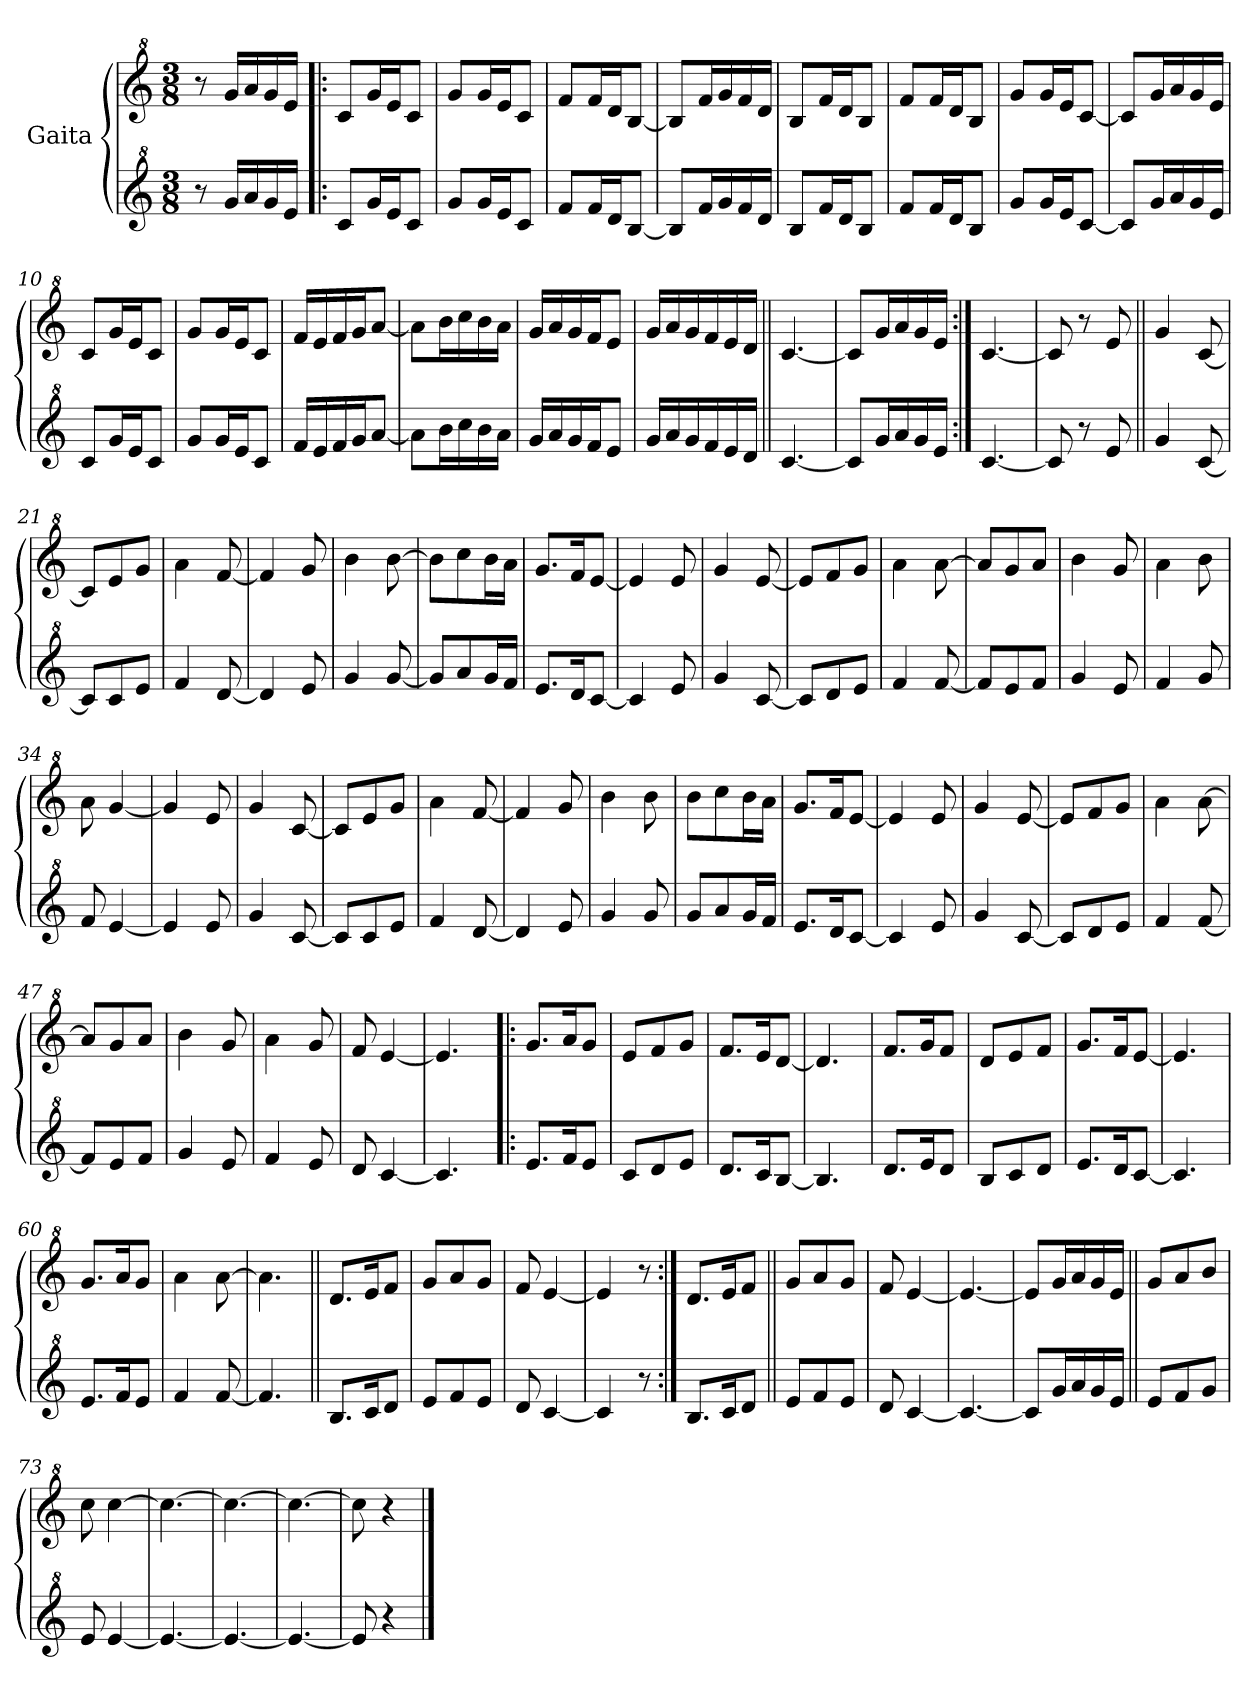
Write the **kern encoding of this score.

**kern	**kern
*part2	*part1
*staff2	*staff1
*I"Gaita	*I"Gaita
*clefG^2	*clefG^2
*k[]	*k[]
*M3/8	*M3/8
*MM114	*MM114
=1	=1
8r	8r
16gg/LL	16gg/LL
16aa/	16aa/
16gg/	16gg/
16ee/JJ	16ee/JJ
=2!|:	=2!|:
8cc/L	8cc/L
16gg/L	16gg/L
16ee/J	16ee/J
8cc/J	8cc/J
=3	=3
8gg/L	8gg/L
16gg/L	16gg/L
16ee/J	16ee/J
8cc/J	8cc/J
=4	=4
8ff/L	8ff/L
16ff/L	16ff/L
16dd/J	16dd/J
[8b/J	[8b/J
=5	=5
8b/L]	8b/L]
16ff/L	16ff/L
16gg/	16gg/
16ff/	16ff/
16dd/JJ	16dd/JJ
=6	=6
8b/L	8b/L
16ff/L	16ff/L
16dd/J	16dd/J
8b/J	8b/J
=7	=7
8ff/L	8ff/L
16ff/L	16ff/L
16dd/J	16dd/J
8b/J	8b/J
=8	=8
8gg/L	8gg/L
16gg/L	16gg/L
16ee/J	16ee/J
[8cc/J	[8cc/J
=9	=9
8cc/L]	8cc/L]
16gg/L	16gg/L
16aa/	16aa/
16gg/	16gg/
16ee/JJ	16ee/JJ
=10	=10
8cc/L	8cc/L
16gg/L	16gg/L
16ee/J	16ee/J
8cc/J	8cc/J
!!LO:LB:g=z
=11	=11
8gg/L	8gg/L
16gg/L	16gg/L
16ee/J	16ee/J
8cc/J	8cc/J
=12	=12
16ff/LL	16ff/LL
16ee/	16ee/
16ff/	16ff/
16gg/J	16gg/J
[8aa/J	[8aa/J
=13	=13
8aa\L]	8aa\L]
16bb\L	16bb\L
16ccc\	16ccc\
16bb\	16bb\
16aa\JJ	16aa\JJ
=14	=14
16gg/LL	16gg/LL
16aa/	16aa/
16gg/	16gg/
16ff/J	16ff/J
8ee/J	8ee/J
=15	=15
16gg/LL	16gg/LL
16aa/	16aa/
16gg/	16gg/
16ff/	16ff/
16ee/	16ee/
16dd/JJ	16dd/JJ
=16||	=16||
[4.cc/	[4.cc/
=17	=17
8cc/L]	8cc/L]
16gg/L	16gg/L
16aa/	16aa/
16gg/	16gg/
16ee/JJ	16ee/JJ
=18:|!	=18:|!
[4.cc/	[4.cc/
=19	=19
8cc/]	8cc/]
8r	8r
8ee/	8ee/
=20||	=20||
4gg/	4gg/
[8cc/	[8cc/
=21	=21
8cc/L]	8cc/L]
8cc/	8ee/
8ee/J	8gg/J
!!LO:LB:g=z
=22	=22
4ff/	4aa\
[8dd/	[8ff/
=23	=23
4dd/]	4ff/]
8ee/	8gg/
=24	=24
4gg/	4bb\
[8gg/	[8bb\
=25	=25
8gg/L]	8bb\L]
8aa/	8ccc\
16gg/L	16bb\L
16ff/JJ	16aa\JJ
=26	=26
8.ee/L	8.gg/L
16dd/K	16ff/K
[8cc/J	[8ee/J
=27	=27
4cc/]	4ee/]
8ee/	8ee/
=28	=28
4gg/	4gg/
[8cc/	[8ee/
=29	=29
8cc/L]	8ee/L]
8dd/	8ff/
8ee/J	8gg/J
=30	=30
4ff/	4aa\
[8ff/	[8aa\
=31	=31
8ff/L]	8aa/L]
8ee/	8gg/
8ff/J	8aa/J
=32	=32
4gg/	4bb\
8ee/	8gg/
=33	=33
4ff/	4aa\
8gg/	8bb\
=34	=34
8ff/	8aa\
[4ee/	[4gg/
=35	=35
4ee/]	4gg/]
8ee/	8ee/
=36	=36
4gg/	4gg/
[8cc/	[8cc/
!!LO:LB:g=z
=37	=37
8cc/L]	8cc/L]
8cc/	8ee/
8ee/J	8gg/J
=38	=38
4ff/	4aa\
[8dd/	[8ff/
=39	=39
4dd/]	4ff/]
8ee/	8gg/
=40	=40
4gg/	4bb\
8gg/	8bb\
=41	=41
8gg/L	8bb\L
8aa/	8ccc\
16gg/L	16bb\L
16ff/JJ	16aa\JJ
=42	=42
8.ee/L	8.gg/L
16dd/K	16ff/K
[8cc/J	[8ee/J
=43	=43
4cc/]	4ee/]
8ee/	8ee/
=44	=44
4gg/	4gg/
[8cc/	[8ee/
=45	=45
8cc/L]	8ee/L]
8dd/	8ff/
8ee/J	8gg/J
=46	=46
4ff/	4aa\
[8ff/	[8aa\
=47	=47
8ff/L]	8aa/L]
8ee/	8gg/
8ff/J	8aa/J
=48	=48
4gg/	4bb\
8ee/	8gg/
=49	=49
4ff/	4aa\
8ee/	8gg/
=50	=50
8dd/	8ff/
[4cc/	[4ee/
!!LO:LB:g=z
=51	=51
4.cc/]	4.ee/]
=52!|:	=52!|:
8.ee/L	8.gg/L
16ff/K	16aa/K
8ee/J	8gg/J
=53	=53
8cc/L	8ee/L
8dd/	8ff/
8ee/J	8gg/J
=54	=54
8.dd/L	8.ff/L
16cc/K	16ee/K
[8b/J	[8dd/J
=55	=55
4.b/]	4.dd/]
=56	=56
8.dd/L	8.ff/L
16ee/K	16gg/K
8dd/J	8ff/J
=57	=57
8b/L	8dd/L
8cc/	8ee/
8dd/J	8ff/J
=58	=58
8.ee/L	8.gg/L
16dd/K	16ff/K
[8cc/J	[8ee/J
=59	=59
4.cc/]	4.ee/]
=60	=60
8.ee/L	8.gg/L
16ff/K	16aa/K
8ee/J	8gg/J
=61	=61
4ff/	4aa\
[8ff/	[8aa\
=62	=62
4.ff/]	4.aa\]
=63||	=63||
8.b/L	8.dd/L
16cc/K	16ee/K
8dd/J	8ff/J
=64	=64
8ee/L	8gg/L
8ff/	8aa/
8ee/J	8gg/J
!!LO:PB:g=z
=65	=65
8dd/	8ff/
[4cc/	[4ee/
=66	=66
4cc/]	4ee/]
8r	8r
=67:|!	=67:|!
8.b/L	8.dd/L
16cc/K	16ee/K
8dd/J	8ff/J
=68||	=68||
8ee/L	8gg/L
8ff/	8aa/
8ee/J	8gg/J
=69	=69
8dd/	8ff/
[4cc/	[4ee/
=70	=70
4.cc/_	4.ee/_
=71	=71
8cc/L]	8ee/L]
16gg/L	16gg/L
16aa/	16aa/
16gg/	16gg/
16ee/JJ	16ee/JJ
=72||	=72||
8ee/L	8gg/L
8ff/	8aa/
8gg/J	8bb/J
=73	=73
8ee/	8ccc\
[4ee/	[4ccc\
=74	=74
4.ee/_	4.ccc\_
=75	=75
4.ee/_	4.ccc\_
=76	=76
4.ee/_	4.ccc\_
=77	=77
8ee/]	8ccc\]
4r	4r
==	==
*-	*-
